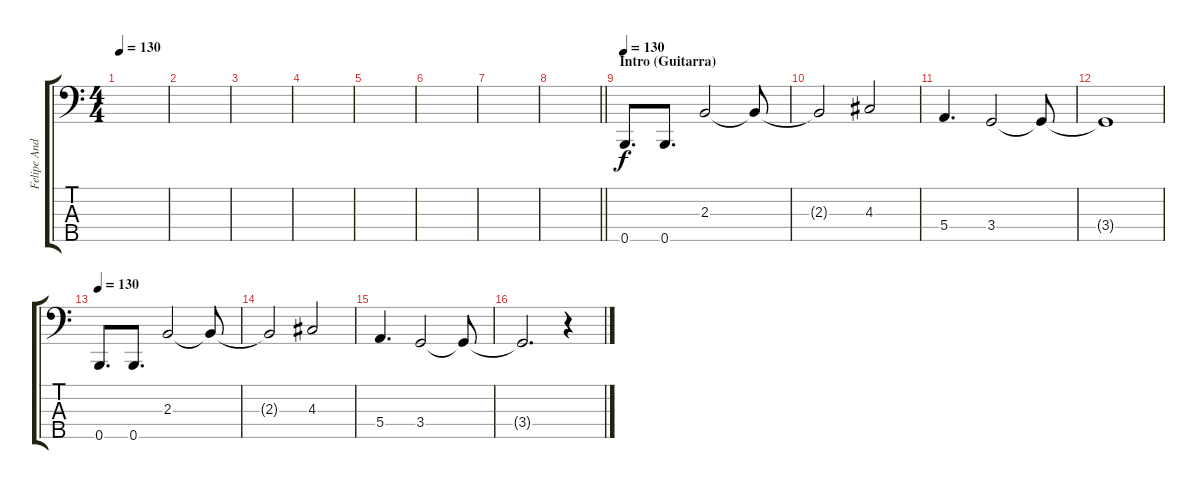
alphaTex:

\track ("Felipe Andreoli" "Felipe And") {instrument electricbassfinger}
\staff {score tabs}
\tuning (G2 D2 A1 E1 B0) {hide}
\ts (4 4)
\tempo 130
\clef f4
\ks c
|
|
|
|
|
|
|
\barLineRight lightlight
|
\section ("" "Intro (Guitarra)")
\tempo 130
0.5.8{d} 0.5.8{d} 2.3.2 2.3{t}.8 |
2.3{t}.2 4.3.2 |
5.4.4{d} 3.4.2 3.4{t}.8 |
3.4{t}.1 |
\tempo 130
0.5.8{d} 0.5.8{d} 2.3.2 2.3{t}.8 |
2.3{t}.2 4.3.2 |
5.4.4{d} 3.4.2 3.4{t}.8 |
3.4{t}.2{d} r.4
